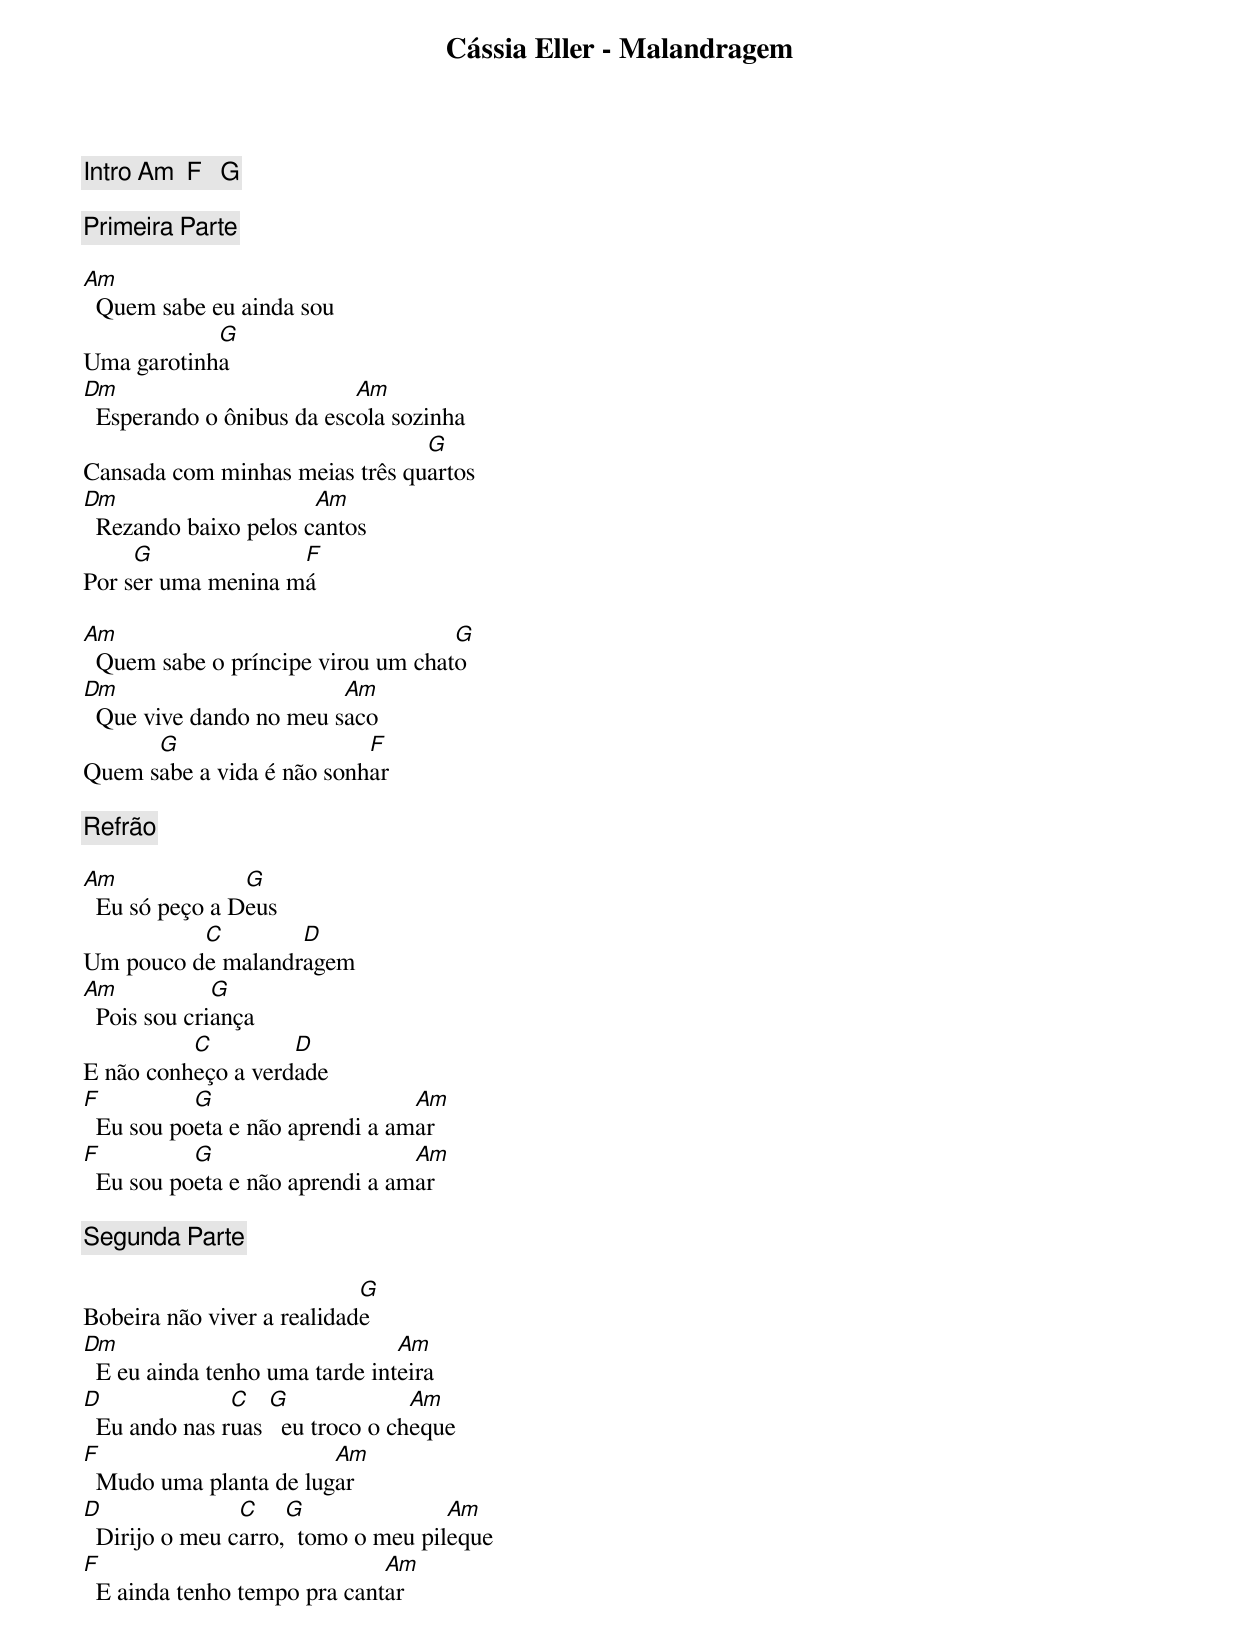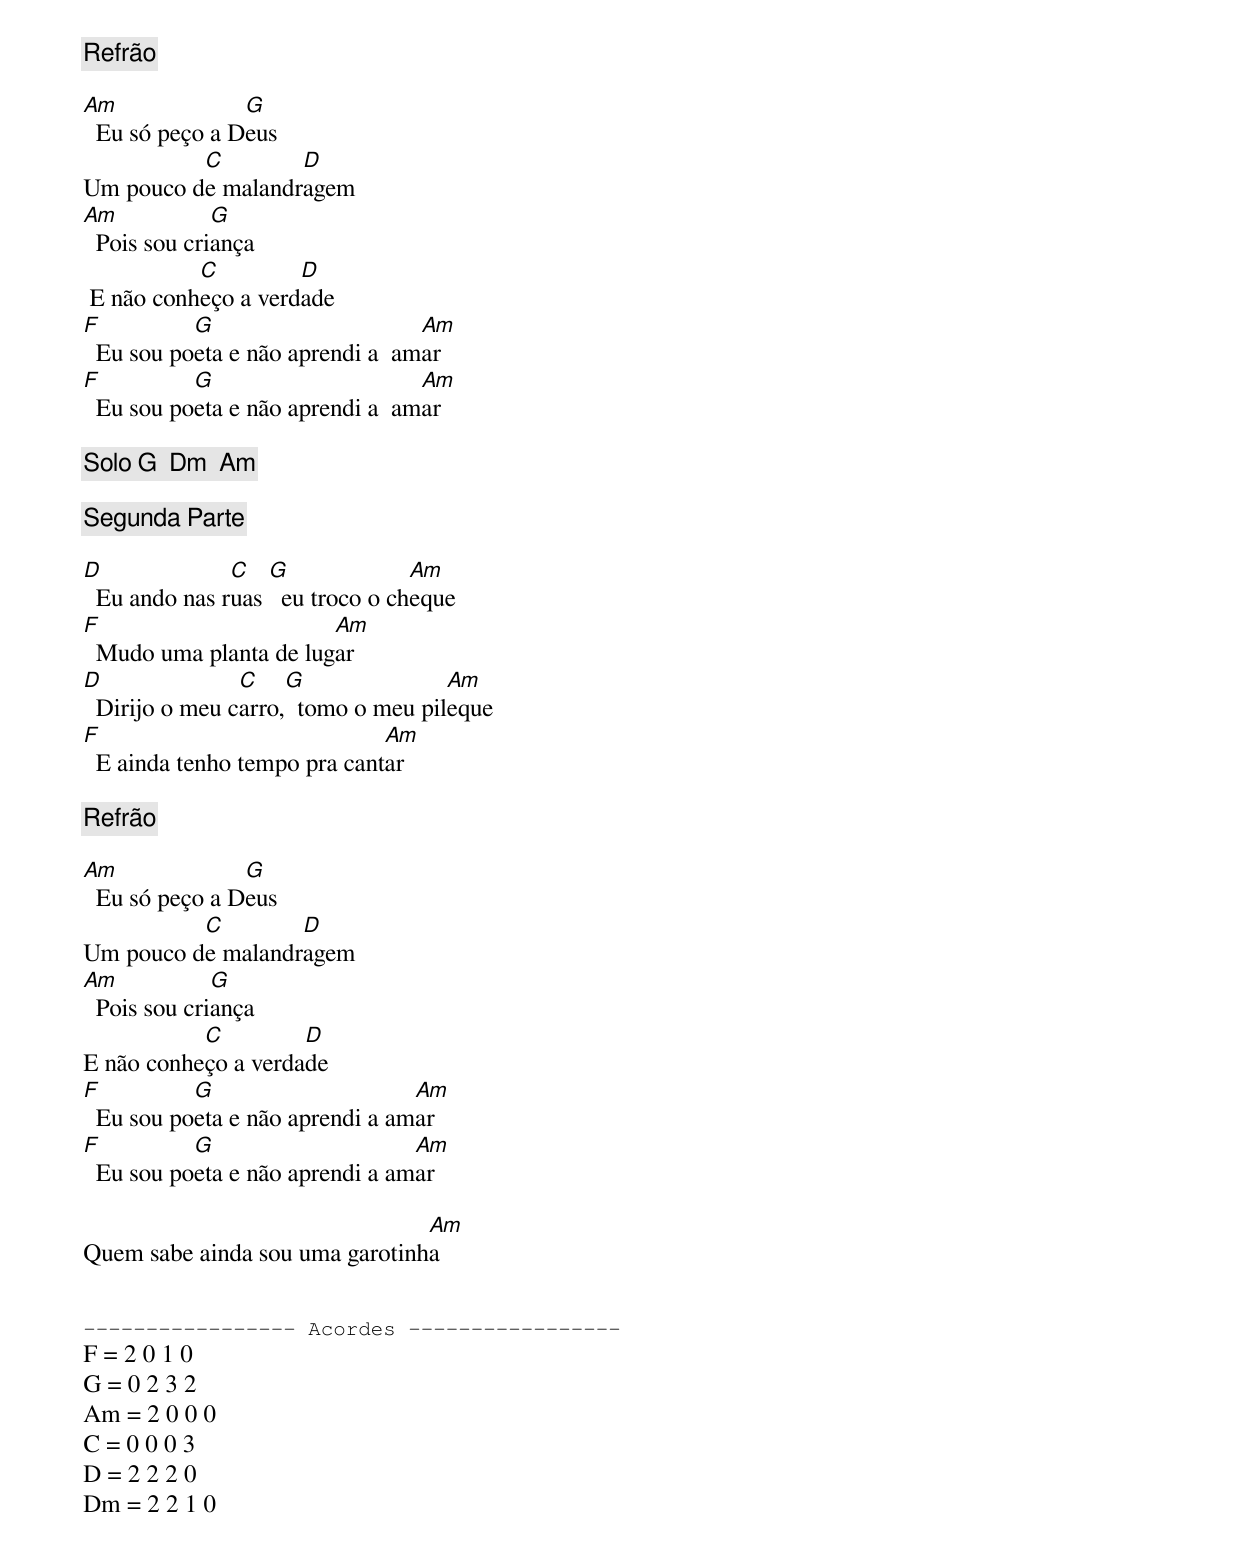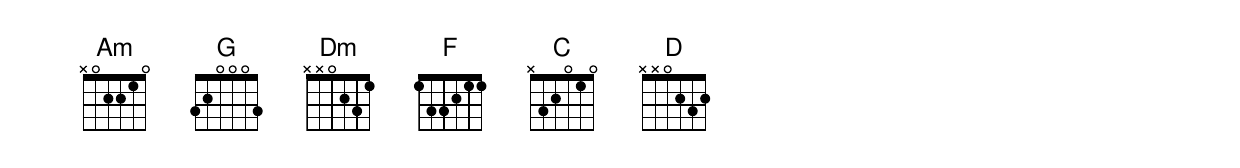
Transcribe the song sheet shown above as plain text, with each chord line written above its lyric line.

Cássia Eller - Malandragem

[Intro] Am  F   G

[Primeira Parte]

Am
  Quem sabe eu ainda sou
            G
Uma garotinha
Dm                         Am
  Esperando o ônibus da escola sozinha
                                G
Cansada com minhas meias três quartos
Dm                     Am
  Rezando baixo pelos cantos
     G              F
Por ser uma menina má

Am                                  G
  Quem sabe o príncipe virou um chato
Dm                       Am
  Que vive dando no meu saco
      G                    F
Quem sabe a vida é não sonhar

[Refrão]

Am              G
  Eu só peço a Deus
          C        D
Um pouco de malandragem
Am            G
  Pois sou criança
          C         D
E não conheço a verdade
F          G                     Am
  Eu sou poeta e não aprendi a amar
F          G                     Am
  Eu sou poeta e não aprendi a amar

[Segunda Parte]

                            G
Bobeira não viver a realidade
Dm                              Am
  E eu ainda tenho uma tarde inteira
D              C   G              Am
  Eu ando nas ruas   eu troco o cheque
F                       Am
  Mudo uma planta de lugar
D               C    G               Am
  Dirijo o meu carro,  tomo o meu pileque
F                             Am
  E ainda tenho tempo pra cantar

[Refrão]

Am              G
  Eu só peço a Deus
          C        D
Um pouco de malandragem
Am            G
  Pois sou criança
           C         D
 E não conheço a verdade
F          G                      Am
  Eu sou poeta e não aprendi a  amar
F          G                      Am
  Eu sou poeta e não aprendi a  amar

[Solo] G  Dm  Am

[Segunda Parte]

D              C   G              Am
  Eu ando nas ruas   eu troco o cheque
F                       Am
  Mudo uma planta de lugar
D               C    G               Am
  Dirijo o meu carro,  tomo o meu pileque
F                             Am
  E ainda tenho tempo pra cantar

[Refrão]

Am              G
  Eu só peço a Deus
          C        D
Um pouco de malandragem
Am            G
  Pois sou criança
           C         D
E não conheço a verdade
F          G                     Am
  Eu sou poeta e não aprendi a amar
F          G                     Am
  Eu sou poeta e não aprendi a amar

                                Am
Quem sabe ainda sou uma garotinha


----------------- Acordes -----------------
F = 2 0 1 0
G = 0 2 3 2
Am = 2 0 0 0
C = 0 0 0 3
D = 2 2 2 0
Dm = 2 2 1 0
